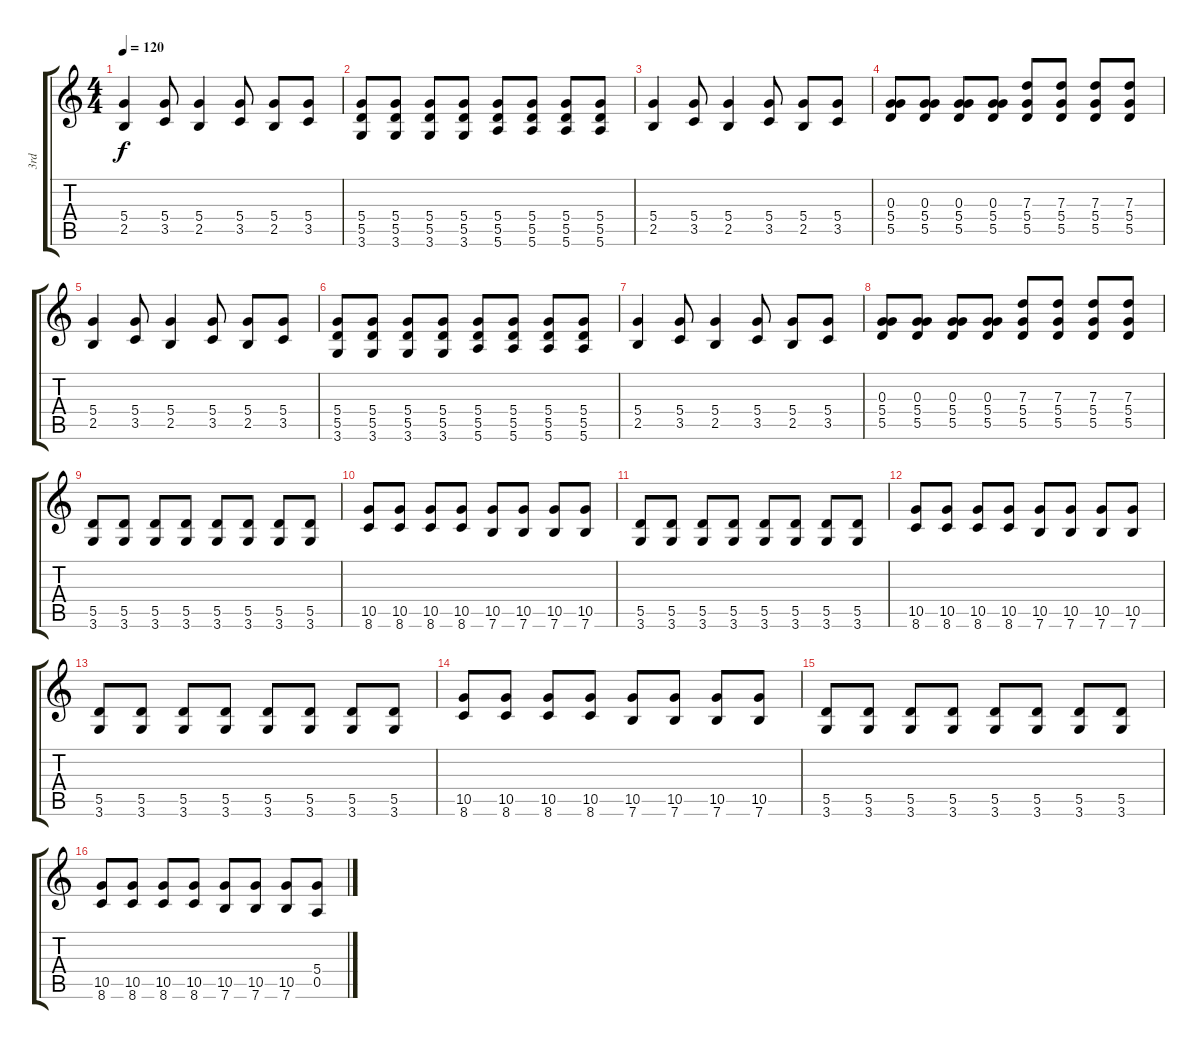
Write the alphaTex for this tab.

\track ("3rd" "3rd") {instrument distortionguitar}
\staff {score tabs}
\tuning (E4 B3 G3 D3 A2 E2) {hide}
\ts (4 4)
\tempo 120
\clef g2
\ks c
(5.4 2.5).4{dy f} (5.4 3.5).8 (5.4 2.5).4 (5.4 3.5).8 (5.4 2.5).8 (5.4 3.5).8 |
(5.4 5.5 3.6).8 (5.4 5.5 3.6).8 (5.4 5.5 3.6).8 (5.4 5.5 3.6).8 (5.4 5.5 5.6).8 (5.4 5.5 5.6).8 (5.4 5.5 5.6).8 (5.4 5.5 5.6).8 |
(5.4 2.5).4 (5.4 3.5).8 (5.4 2.5).4 (5.4 3.5).8 (5.4 2.5).8 (5.4 3.5).8 |
(0.3 5.4 5.5).8 (0.3 5.4 5.5).8 (0.3 5.4 5.5).8 (0.3 5.4 5.5).8 (7.3 5.4 5.5).8 (7.3 5.4 5.5).8 (7.3 5.4 5.5).8 (7.3 5.4 5.5).8 |
(5.4 2.5).4 (5.4 3.5).8 (5.4 2.5).4 (5.4 3.5).8 (5.4 2.5).8 (5.4 3.5).8 |
(5.4 5.5 3.6).8 (5.4 5.5 3.6).8 (5.4 5.5 3.6).8 (5.4 5.5 3.6).8 (5.4 5.5 5.6).8 (5.4 5.5 5.6).8 (5.4 5.5 5.6).8 (5.4 5.5 5.6).8 |
(5.4 2.5).4 (5.4 3.5).8 (5.4 2.5).4 (5.4 3.5).8 (5.4 2.5).8 (5.4 3.5).8 |
(0.3 5.4 5.5).8 (0.3 5.4 5.5).8 (0.3 5.4 5.5).8 (0.3 5.4 5.5).8 (7.3 5.4 5.5).8 (7.3 5.4 5.5).8 (7.3 5.4 5.5).8 (7.3 5.4 5.5).8 |
(5.5 3.6).8 (5.5 3.6).8 (5.5 3.6).8 (5.5 3.6).8 (5.5 3.6).8 (5.5 3.6).8 (5.5 3.6).8 (5.5 3.6).8 |
(10.5 8.6).8 (10.5 8.6).8 (10.5 8.6).8 (10.5 8.6).8 (10.5 7.6).8 (10.5 7.6).8 (10.5 7.6).8 (10.5 7.6).8 |
(5.5 3.6).8 (5.5 3.6).8 (5.5 3.6).8 (5.5 3.6).8 (5.5 3.6).8 (5.5 3.6).8 (5.5 3.6).8 (5.5 3.6).8 |
(10.5 8.6).8 (10.5 8.6).8 (10.5 8.6).8 (10.5 8.6).8 (10.5 7.6).8 (10.5 7.6).8 (10.5 7.6).8 (10.5 7.6).8 |
(5.5 3.6).8 (5.5 3.6).8 (5.5 3.6).8 (5.5 3.6).8 (5.5 3.6).8 (5.5 3.6).8 (5.5 3.6).8 (5.5 3.6).8 |
(10.5 8.6).8 (10.5 8.6).8 (10.5 8.6).8 (10.5 8.6).8 (10.5 7.6).8 (10.5 7.6).8 (10.5 7.6).8 (10.5 7.6).8 |
(5.5 3.6).8 (5.5 3.6).8 (5.5 3.6).8 (5.5 3.6).8 (5.5 3.6).8 (5.5 3.6).8 (5.5 3.6).8 (5.5 3.6).8 |
(10.5 8.6).8 (10.5 8.6).8 (10.5 8.6).8 (10.5 8.6).8 (10.5 7.6).8 (10.5 7.6).8 (10.5 7.6).8 (5.4 0.5).8
